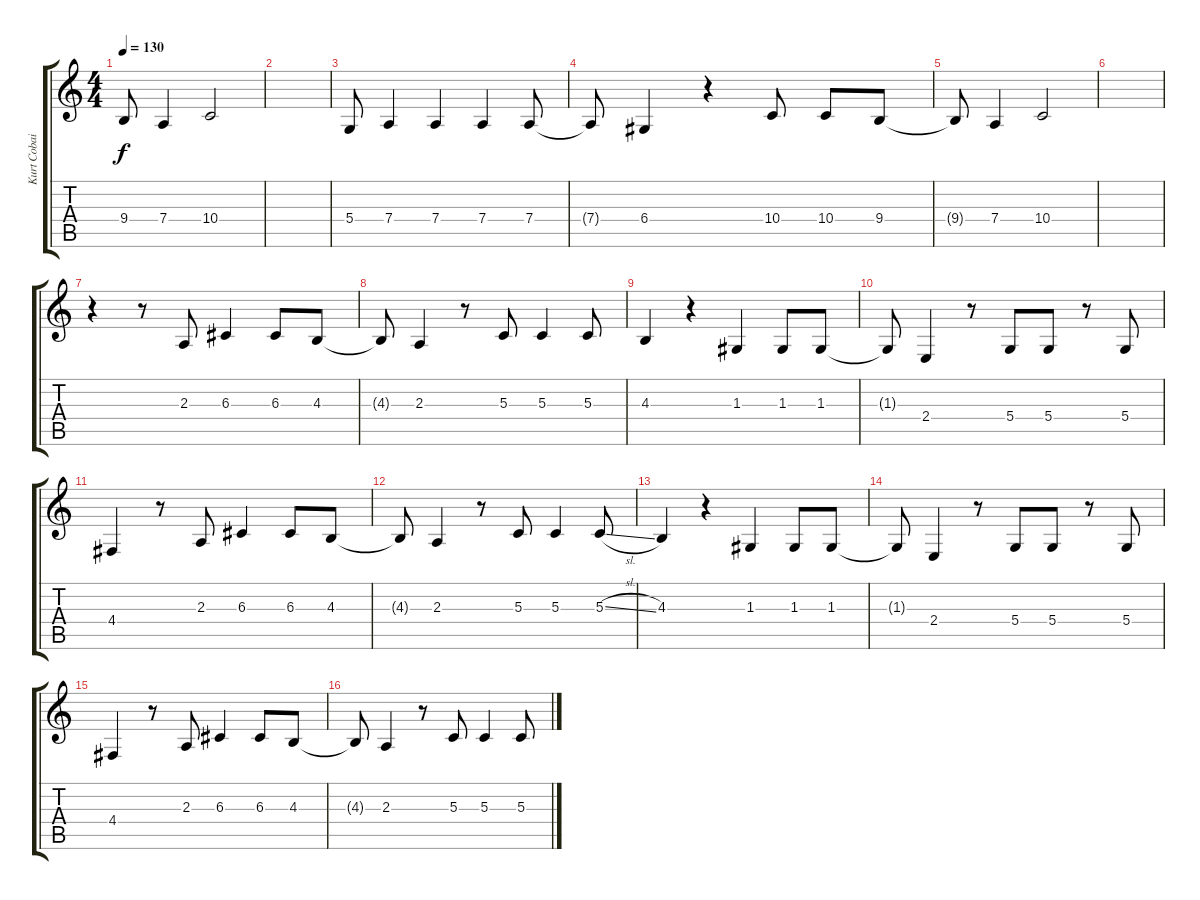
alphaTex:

\track ("Kurt Cobain (Vocals)" "Kurt Cobai") {instrument altosax}
\staff {score tabs}
\tuning (E4 B3 G3 D3 A2 E2) {hide}
\ts (4 4)
\tempo 130
\clef g2
\ks c
9.4{t}.8{dy f} 7.4.4 10.4.2 |
|
5.4.8 7.4.4 7.4.4 7.4.4 7.4.8 |
7.4{t}.8 6.4.4 r.4 10.4.8 10.4.8 9.4.8 |
9.4{t}.8 7.4.4 10.4.2 |
|
r.4 r.8 2.3.8 6.3.4 6.3.8 4.3.8 |
4.3{t}.8 2.3.4 r.8 5.3.8 5.3.4 5.3.8 |
4.3.4 r.4 1.3.4 1.3.8 1.3.8 |
1.3{t}.8 2.4.4 r.8 5.4.8 5.4.8 r.8 5.4.8 |
4.4.4 r.8 2.3.8 6.3.4 6.3.8 4.3.8 |
4.3{t}.8 2.3.4 r.8 5.3.8 5.3.4 5.3{sl}.8 |
4.3.4 r.4 1.3.4 1.3.8 1.3.8 |
1.3{t}.8 2.4.4 r.8 5.4.8 5.4.8 r.8 5.4.8 |
4.4.4 r.8 2.3.8 6.3.4 6.3.8 4.3.8 |
4.3{t}.8 2.3.4 r.8 5.3.8 5.3.4 5.3{sl}.8
